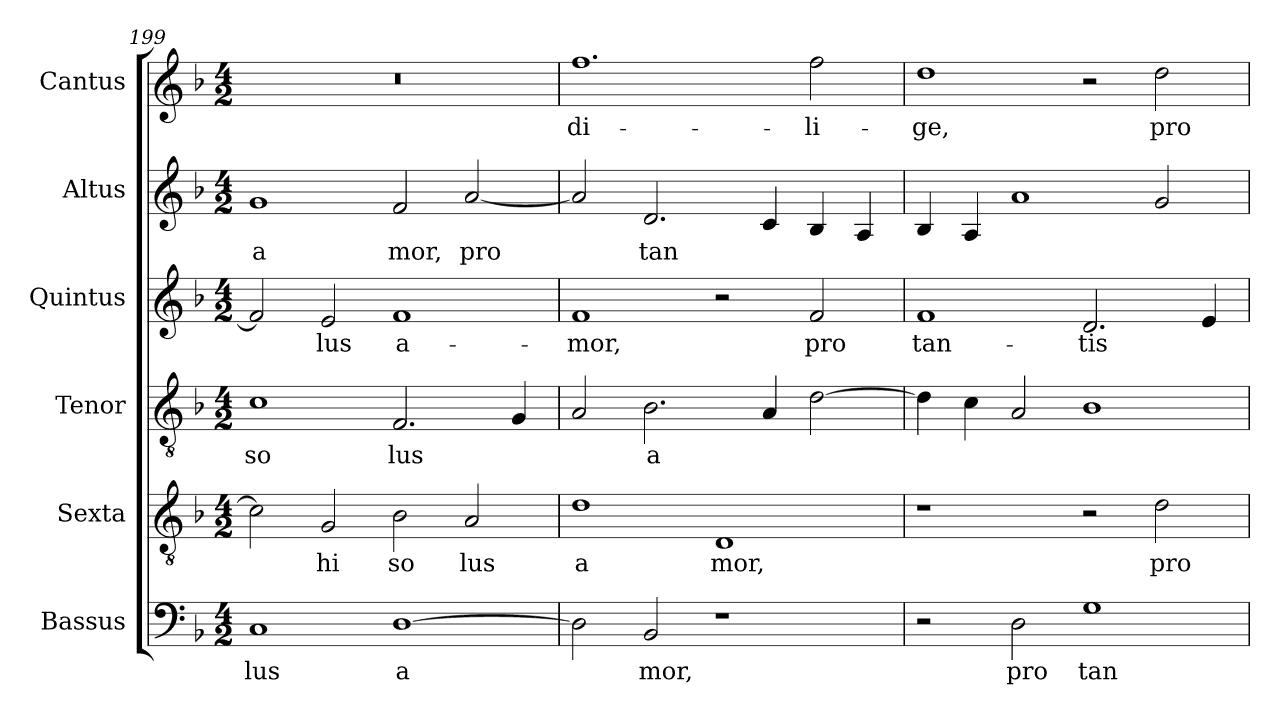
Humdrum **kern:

**kern	**text	**kern	**text	**kern	**text	**kern	**text	**kern	**text	**kern	**text
*part6	*part6	*part5	*part5	*part4	*part4	*part3	*part3	*part2	*part2	*part1	*part1
*staff6	*staff6	*staff5	*staff5	*staff4	*staff4	*staff3	*staff3	*staff2	*staff2	*staff1	*staff1
*I"Bassus	*	*I"Sexta	*	*I"Tenor	*	*I"Quintus	*	*I"Altus	*	*I"Cantus	*
*I'Bassus	*	*I'Sexta	*	*I'Tenor	*	*I'Quintus	*	*I'Altus	*	*I'Cantus	*
*clefF4	*	*clefGv2	*	*clefGv2	*	*clefG2	*	*clefG2	*	*clefG2	*
*k[b-]	*	*k[b-]	*	*k[b-]	*	*k[b-]	*	*k[b-]	*	*k[b-]	*
*F:	*	*F:	*	*F:	*	*F:	*	*F:	*	*F:	*
*M4/2	*	*M4/2	*	*M4/2	*	*M4/2	*	*M4/2	*	*M4/2	*
=199	=199	=199	=199	=199	=199	=199	=199	=199	=199	=199	=199
!	!LO:LY:b:cj	!	!	!	!LO:LY:b:cj	!	!	!	!LO:LY:b:cj	!	!
1C	lus	2c\]	.	1c	so	2f/]	.	1g	a	0r	.
!	!	!	!LO:LY:b:cj	!	!	!	!LO:LY:b:cj	!	!	!	!
.	.	2G/	hi	.	.	2e/	-lus	.	.	.	.
!	!LO:LY:b:rj	!	!LO:LY:b:cj	!	!LO:LY:b	!	!LO:LY:b:cj	!	!LO:LY:b:cj	!	!
[>1D	a	2B-\	so	2.F/	lus	1f	a-	2f/	mor,	.	.
!	!	!	!LO:LY:b:cj	!	!	!	!	!	!LO:LY:b	!	!
.	.	2A/	lus	.	.	.	.	[<2a/	pro	.	.
.	.	.	.	4G/	.	.	.	.	.	.	.
=200	=200	=200	=200	=200	=200	=200	=200	=200	=200	=200	=200
!	!	!	!LO:LY:b:cj	!	!	!	!LO:LY:b:cj	!	!	!	!LO:LY:b:cj
2D\]	.	1d	a	2A/	.	1f	-mor,	2a/]	.	1.ff	di-
!	!LO:LY:b:cj	!	!	!	!LO:LY:b:cj	!	!	!	!LO:LY:b	!	!
2BB-/	mor,	.	.	2.B-\	a	.	.	2.d/	tan	.	.
!	!	!	!LO:LY:b:cj	!	!	!	!	!	!	!	!
1r	.	1D	mor,	.	.	2r	.	.	.	.	.
.	.	.	.	4A/	.	.	.	4c/	.	.	.
!	!	!	!	!	!	!	!LO:LY:b:cj	!	!	!	!LO:LY:b:cj
.	.	.	.	[>2d\	.	2f/	pro	4B-/	.	2ff\	-li-
.	.	.	.	.	.	.	.	4A/	.	.	.
!!LO:PB:g=z
=201	=201	=201	=201	=201	=201	=201	=201	=201	=201	=201	=201
!	!	!	!	!	!	!	!LO:LY:b:cj	!	!	!	!LO:LY:b:cj
2r	.	1r	.	4d\]	.	1f	tan-	4B-/	.	1dd	-ge,
.	.	.	.	4c\	.	.	.	4A/	.	.	.
!	!LO:LY:b:cj	!	!	!	!	!	!	!	!	!	!
2D\	pro	.	.	2A/	.	.	.	1a	.	.	.
!	!LO:LY:b:cj	!	!	!	!	!	!LO:LY:b:cj	!	!	!	!
1G	tan-	2r	.	1B-	.	2.d/	-tis	.	.	2r	.
!	!	!	!LO:LY:b:cj	!	!	!	!	!	!	!	!LO:LY:b:cj
.	.	2d\	pro	.	.	.	.	2g/	.	2dd\	pro
.	.	.	.	.	.	4e/	.	.	.	.	.
=	=	=	=	=	=	=	=	=	=	=	=
*-	*-	*-	*-	*-	*-	*-	*-	*-	*-	*-	*-
